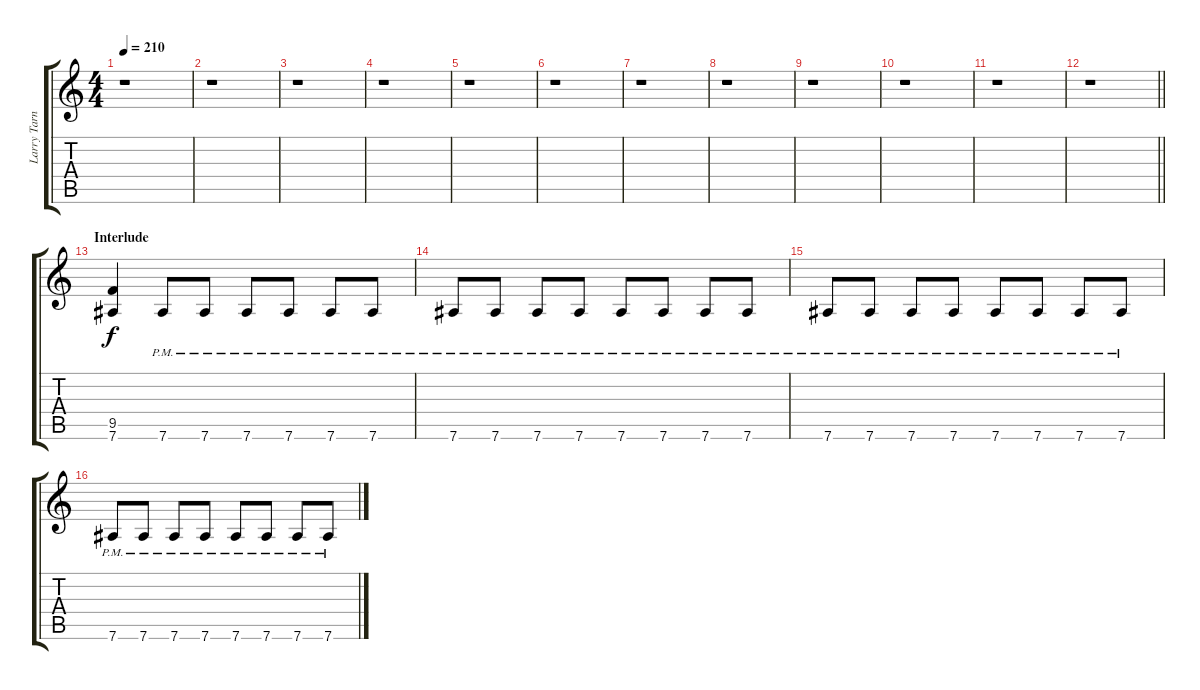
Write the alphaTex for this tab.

\track ("Larry Tarnowski" "Larry Tarn") {instrument distortionguitar}
\staff {score tabs}
\tuning (Eb4 Bb3 Gb3 Db3 Ab2 Eb2) {hide}
\ts (4 4)
\tempo 210
\clef g2
\ks c
r.1{dy f} |
r.1 |
r.1 |
r.1 |
r.1 |
r.1 |
r.1 |
r.1 |
r.1 |
r.1 |
r.1 |
\barLineRight lightlight
r.1 |
\section ("" "Interlude")
(9.5 7.6).4 7.6{pm}.8 7.6{pm}.8 7.6{pm}.8 7.6{pm}.8 7.6{pm}.8 7.6{pm}.8 |
7.6{pm}.8 7.6{pm}.8 7.6{pm}.8 7.6{pm}.8 7.6{pm}.8 7.6{pm}.8 7.6{pm}.8 7.6{pm}.8 |
7.6{pm}.8 7.6{pm}.8 7.6{pm}.8 7.6{pm}.8 7.6{pm}.8 7.6{pm}.8 7.6{pm}.8 7.6{pm}.8 |
7.6{pm}.8 7.6{pm}.8 7.6{pm}.8 7.6{pm}.8 7.6{pm}.8 7.6{pm}.8 7.6{pm}.8 7.6{pm}.8
